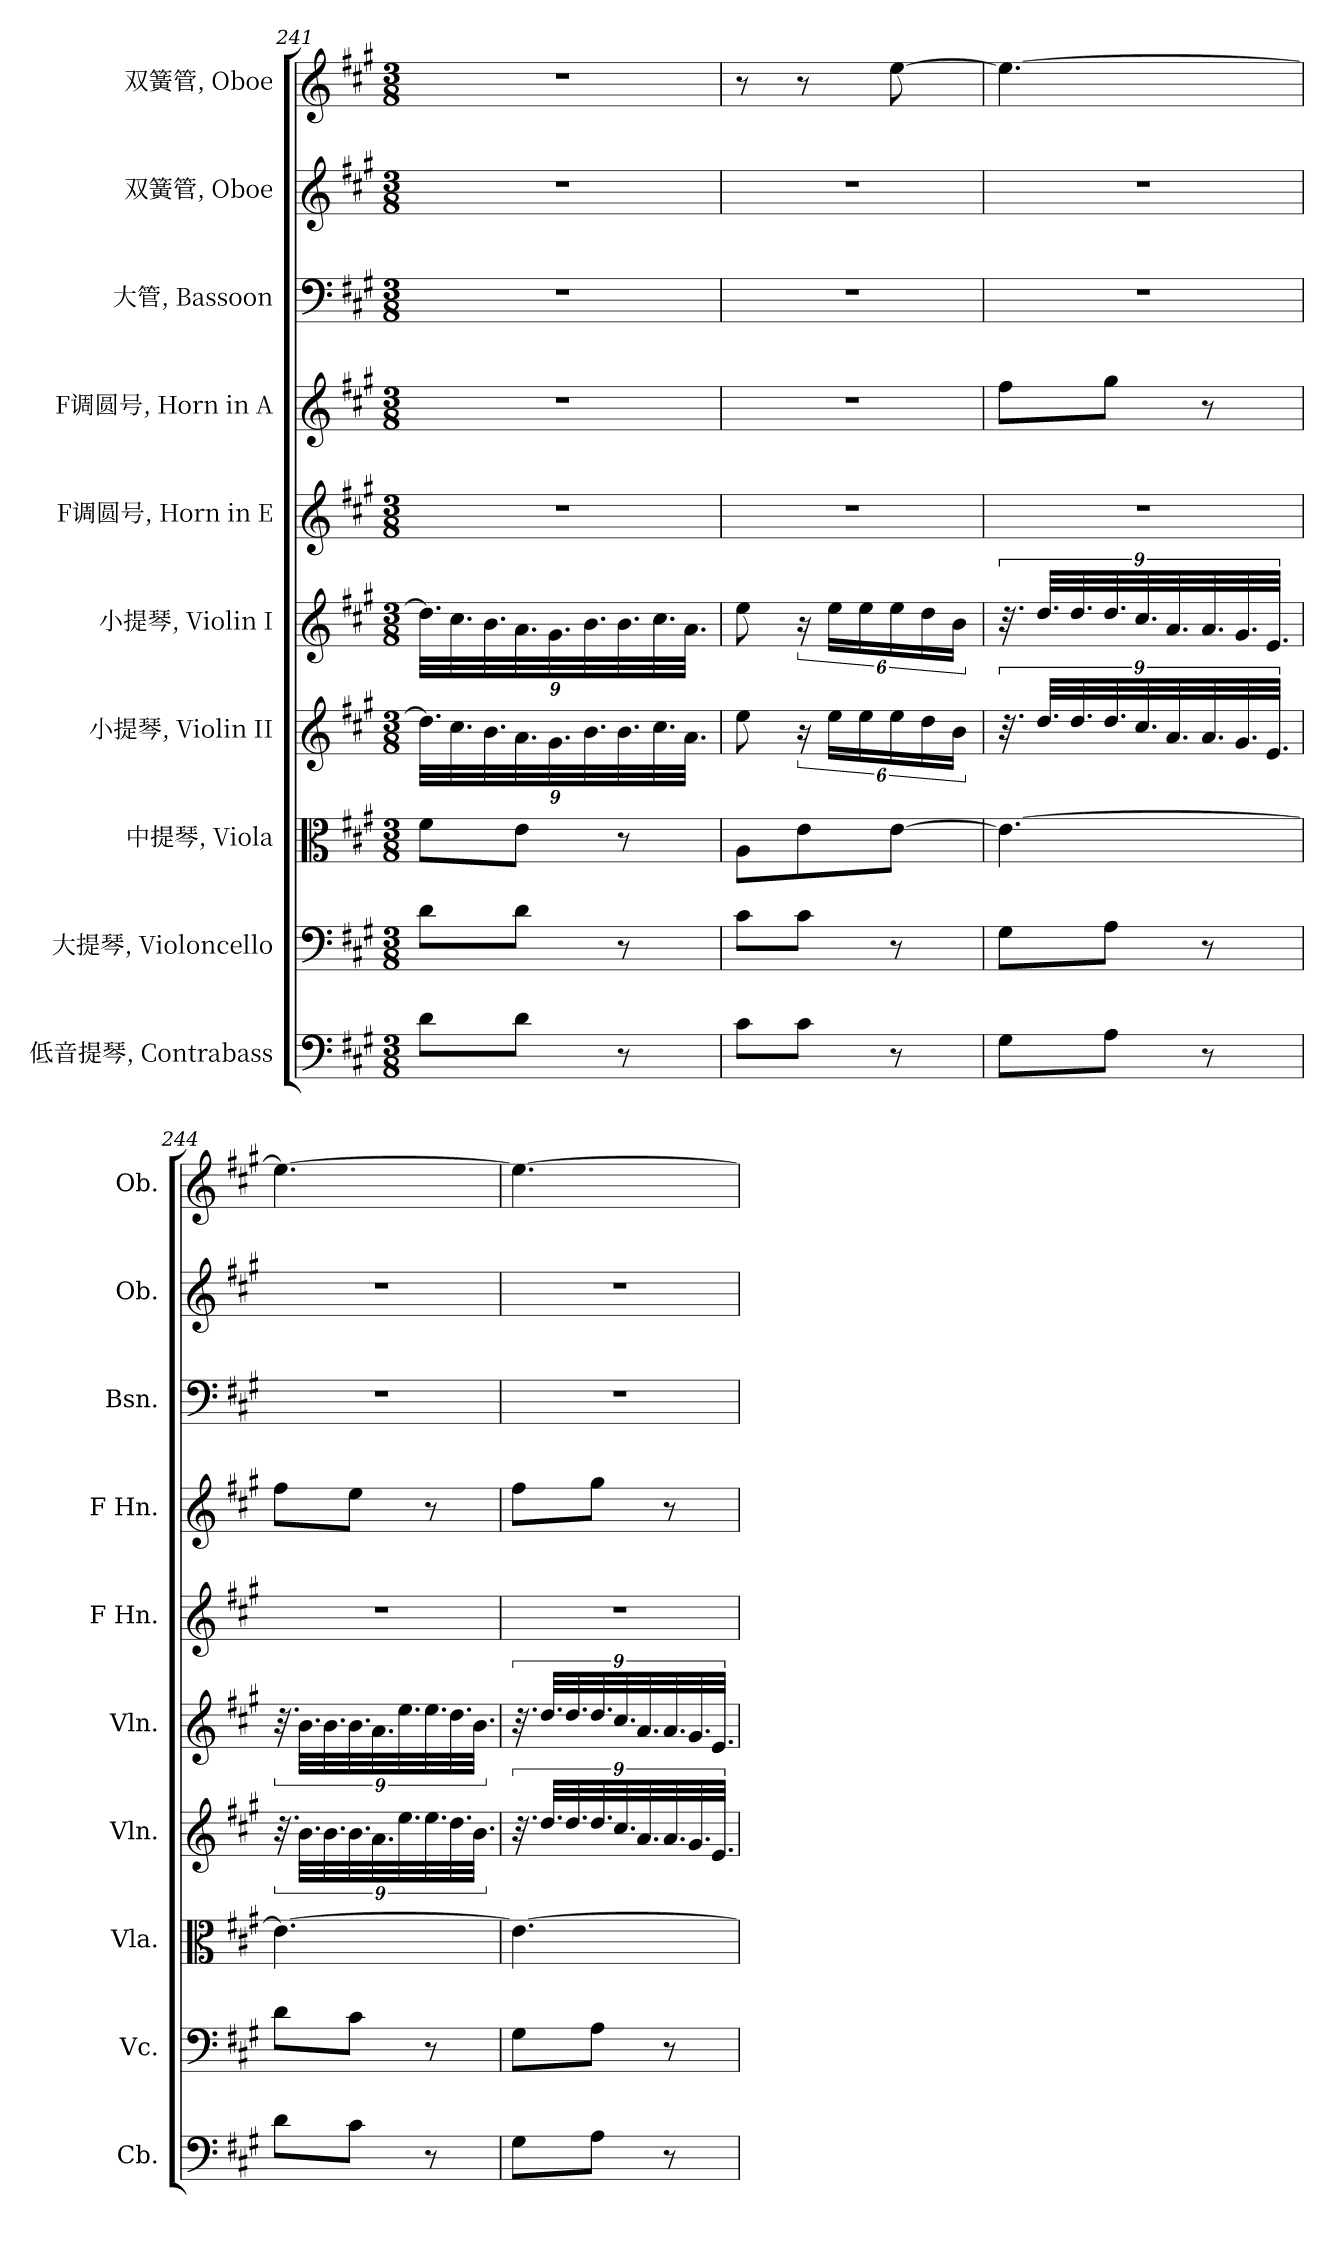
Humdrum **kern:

**kern	**kern	**kern	**kern	**kern	**kern	**kern	**kern	**kern	**kern
*part10	*part9	*part8	*part7	*part6	*part5	*part4	*part3	*part2	*part1
*staff10	*staff9	*staff8	*staff7	*staff6	*staff5	*staff4	*staff3	*staff2	*staff1
*I"低音提琴, Contrabass	*I"大提琴, Violoncello	*I"中提琴, Viola	*I"小提琴, Violin II	*I"小提琴, Violin I	*I"F调圆号, Horn in E	*I"F调圆号, Horn in A	*I"大管, Bassoon	*I"双簧管, Oboe	*I"双簧管, Oboe
*I'Cb.	*I'Vc.	*I'Vla.	*I'Vln.	*I'Vln.	*I'F Hn.	*I'F Hn.	*I'Bsn.	*I'Ob.	*I'Ob.
*clefF4	*clefF4	*clefC3	*clefG2	*clefG2	*clefG2	*clefG2	*clefF4	*clefG2	*clefG2
*ITrd7c12	*	*	*	*	*ITrd4c7	*ITrd4c7	*	*	*
*k[f#c#g#]	*k[f#c#g#]	*k[f#c#g#]	*k[f#c#g#]	*k[f#c#g#]	*k[f#c#]	*k[f#c#]	*k[f#c#g#]	*k[f#c#g#]	*k[f#c#g#]
*M3/8	*M3/8	*M3/8	*M3/8	*M3/8	*M3/8	*M3/8	*M3/8	*M3/8	*M3/8
*	*	*	*Xbrackettup	*Xbrackettup	*	*	*	*	*
=241	=241	=241	=241	=241	=241	=241	=241	=241	=241
8D\L	8d\L	8f#\L	36.dd\LLL]	36.dd\LLL]	4.r	4.r	4.r	4.r	4.r
.	.	.	36.cc#\	36.cc#\	.	.	.	.	.
.	.	.	36.b\	36.b\	.	.	.	.	.
8D\J	8d\J	8e\J	36.a\	36.a\	.	.	.	.	.
.	.	.	36.g#\	36.g#\	.	.	.	.	.
.	.	.	36.b\	36.b\	.	.	.	.	.
8r	8r	8r	36.b\	36.b\	.	.	.	.	.
.	.	.	36.cc#\	36.cc#\	.	.	.	.	.
.	.	.	36.a\JJJ	36.a\JJJ	.	.	.	.	.
!!LO:PB:g=z
=242	=242	=242	=242	=242	=242	=242	=242	=242	=242
8C#\L	8c#\L	8A\L	8ee\	8ee\	4.r	4.r	4.r	4.r	8r
*	*	*	*brackettup	*brackettup	*	*	*	*	*
8C#\J	8c#\J	8e\	24r	24r	.	.	.	.	8r
.	.	.	24ee\LL	24ee\LL	.	.	.	.	.
.	.	.	24ee\	24ee\	.	.	.	.	.
*	*	*	*Xbrackettup	*Xbrackettup	*	*	*	*	*
8r	8r	[8e\J	24ee\	24ee\	.	.	.	.	[8ee\
.	.	.	24dd\	24dd\	.	.	.	.	.
.	.	.	24b\JJ	24b\JJ	.	.	.	.	.
=243	=243	=243	=243	=243	=243	=243	=243	=243	=243
*	*	*	*brackettup	*brackettup	*	*	*	*	*
8GG#\L	8G#\L	4.e\_	36.r	36.r	4.r	8b\L	4.r	4.r	4.ee\_
.	.	.	36.dd/LLL	36.dd/LLL	.	.	.	.	.
.	.	.	36.dd/	36.dd/	.	.	.	.	.
8AA\J	8A\J	.	36.dd/	36.dd/	.	8cc#\J	.	.	.
.	.	.	36.cc#/	36.cc#/	.	.	.	.	.
.	.	.	36.a/	36.a/	.	.	.	.	.
8r	8r	.	36.a/	36.a/	.	8r	.	.	.
.	.	.	36.g#/	36.g#/	.	.	.	.	.
.	.	.	36.e/JJJ	36.e/JJJ	.	.	.	.	.
=244	=244	=244	=244	=244	=244	=244	=244	=244	=244
8D\L	8d\L	4.e\_	36.r	36.r	4.r	8b\L	4.r	4.r	4.ee\_
.	.	.	36.b\LLL	36.b\LLL	.	.	.	.	.
.	.	.	36.b\	36.b\	.	.	.	.	.
8C#\J	8c#\J	.	36.b\	36.b\	.	8a\J	.	.	.
.	.	.	36.a\	36.a\	.	.	.	.	.
.	.	.	36.ee\	36.ee\	.	.	.	.	.
8r	8r	.	36.ee\	36.ee\	.	8r	.	.	.
.	.	.	36.dd\	36.dd\	.	.	.	.	.
.	.	.	36.b\JJJ	36.b\JJJ	.	.	.	.	.
!!LO:PB:g=z
=245	=245	=245	=245	=245	=245	=245	=245	=245	=245
8GG#\L	8G#\L	4.e\_	36.r	36.r	4.r	8b\L	4.r	4.r	4.ee\_
.	.	.	36.dd/LLL	36.dd/LLL	.	.	.	.	.
.	.	.	36.dd/	36.dd/	.	.	.	.	.
8AA\J	8A\J	.	36.dd/	36.dd/	.	8cc#\J	.	.	.
.	.	.	36.cc#/	36.cc#/	.	.	.	.	.
.	.	.	36.a/	36.a/	.	.	.	.	.
8r	8r	.	36.a/	36.a/	.	8r	.	.	.
.	.	.	36.g#/	36.g#/	.	.	.	.	.
.	.	.	36.e/JJJ	36.e/JJJ	.	.	.	.	.
=	=	=	=	=	=	=	=	=	=
*-	*-	*-	*-	*-	*-	*-	*-	*-	*-
